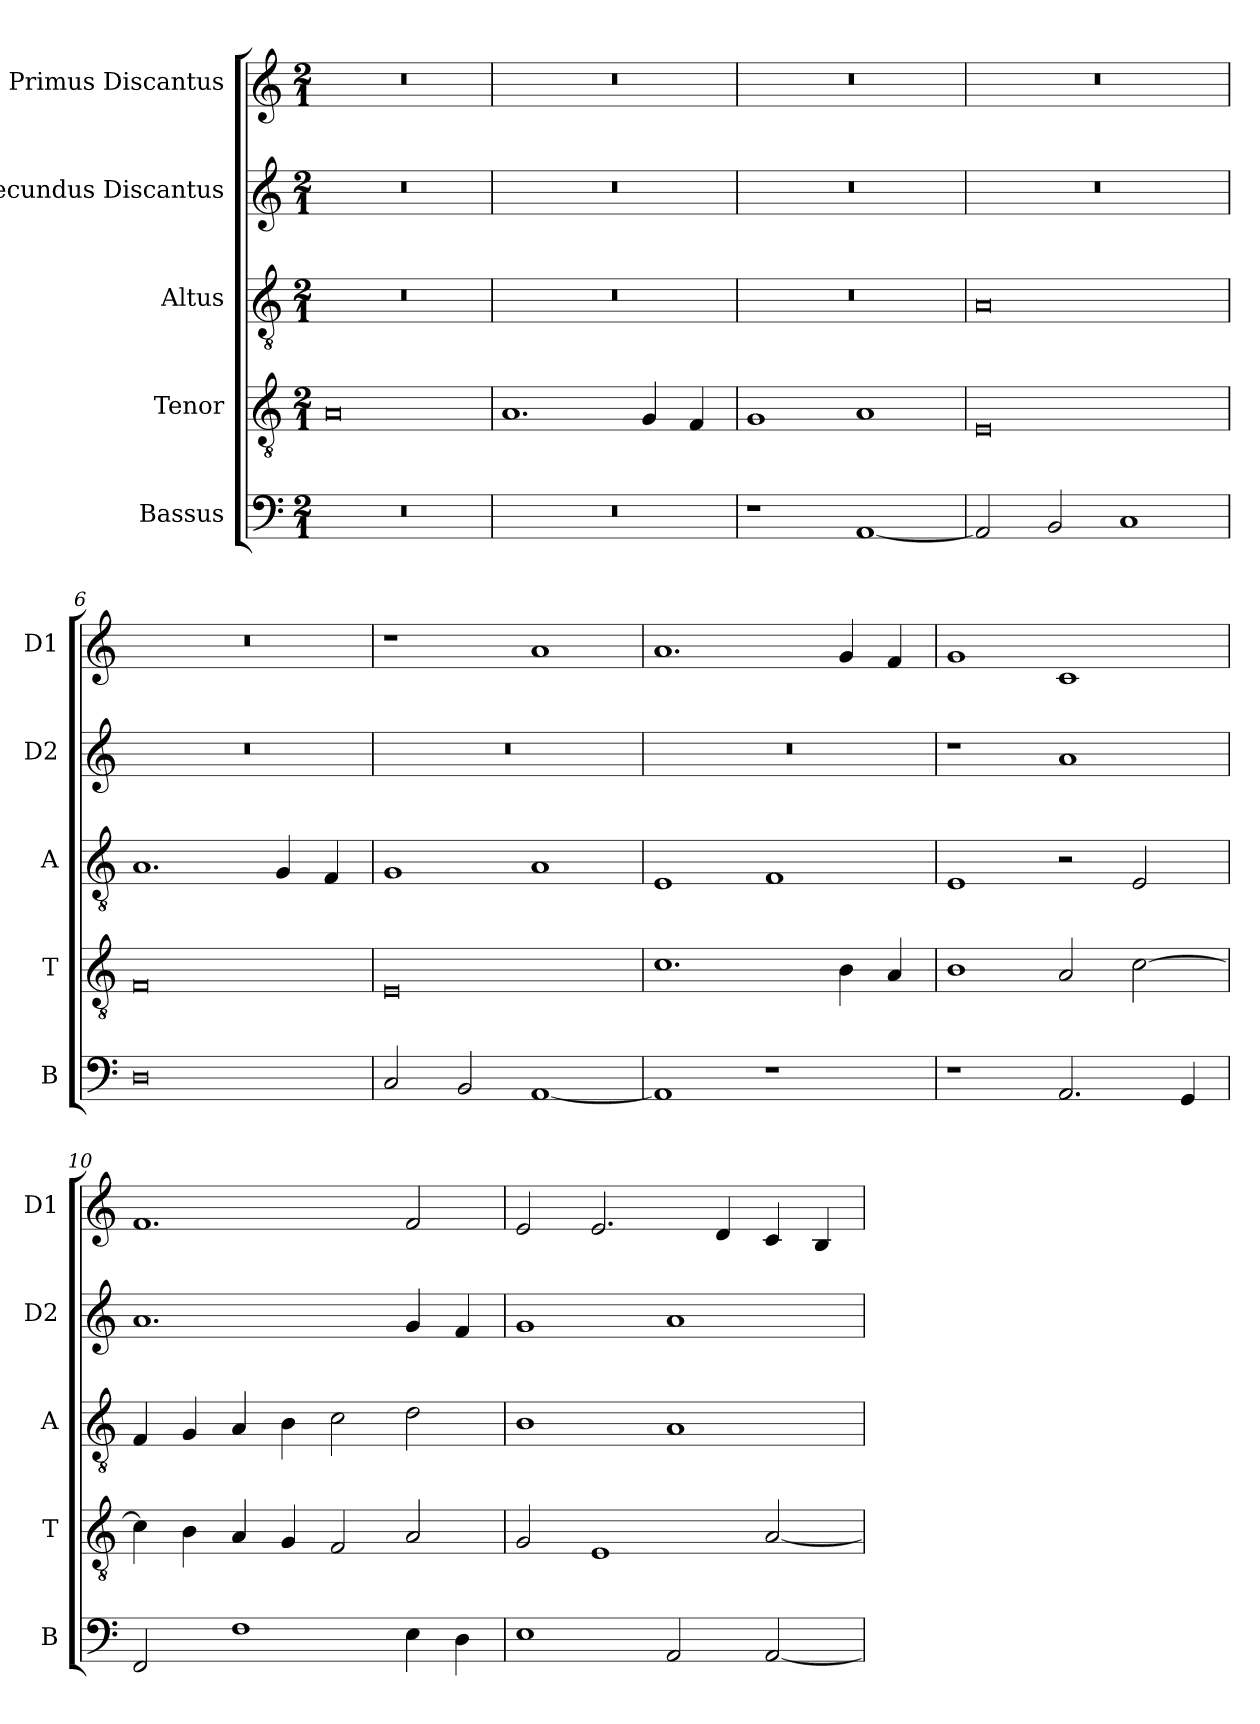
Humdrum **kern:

**kern	**kern	**kern	**kern	**kern
*part5	*part4	*part3	*part2	*part1
*staff5	*staff4	*staff3	*staff2	*staff1
*I"Bassus	*I"Tenor	*I"Altus	*I"Secundus Discantus	*I"Primus Discantus
*I'B	*I'T	*I'A	*I'D2	*I'D1
*clefF4	*clefGv2	*clefGv2	*clefG2	*clefG2
*k[]	*k[]	*k[]	*k[]	*k[]
*M2/1	*M2/1	*M2/1	*M2/1	*M2/1
=	=	=	=	=
0r	0A	0r	0r	0r
=3	=3	=3	=3	=3
0r	1.A	0r	0r	0r
.	4G	.	.	.
.	4F	.	.	.
=4	=4	=4	=4	=4
1r	1G	0r	0r	0r
[1AA	1A	.	.	.
=5	=5	=5	=5	=5
2AA]	0E	0A	0r	0r
2BB	.	.	.	.
1C	.	.	.	.
=6	=6	=6	=6	=6
0D	0F	1.A	0r	0r
.	.	4G	.	.
.	.	4F	.	.
=7	=7	=7	=7	=7
2C	0E	1G	0r	1r
2BB	.	.	.	.
[1AA	.	1A	.	1a
=8	=8	=8	=8	=8
1AA]	1.c	1E	0r	1.a
1r	.	1F	.	.
.	4B	.	.	4g
.	4A	.	.	4f
=9	=9	=9	=9	=9
1r	1B	1E	1r	1g
2.AA	2A	2r	1a	1c
.	[2c	2E	.	.
4GG	.	.	.	.
=10	=10	=10	=10	=10
2FF	4c]	4F	1.a	1.f
.	4B	4G	.	.
1F	4A	4A	.	.
.	4G	4B	.	.
.	2F	2c	.	.
4E	2A	2d	4g	2f
4D	.	.	4f	.
=11	=11	=11	=11	=11
1E	2G	1B	1g	2e
.	1E	.	.	2.e
2AA	.	1A	1a	.
.	.	.	.	4d
[2AA	[2A	.	.	4c
.	.	.	.	4B
=	=	=	=	=
*-	*-	*-	*-	*-
